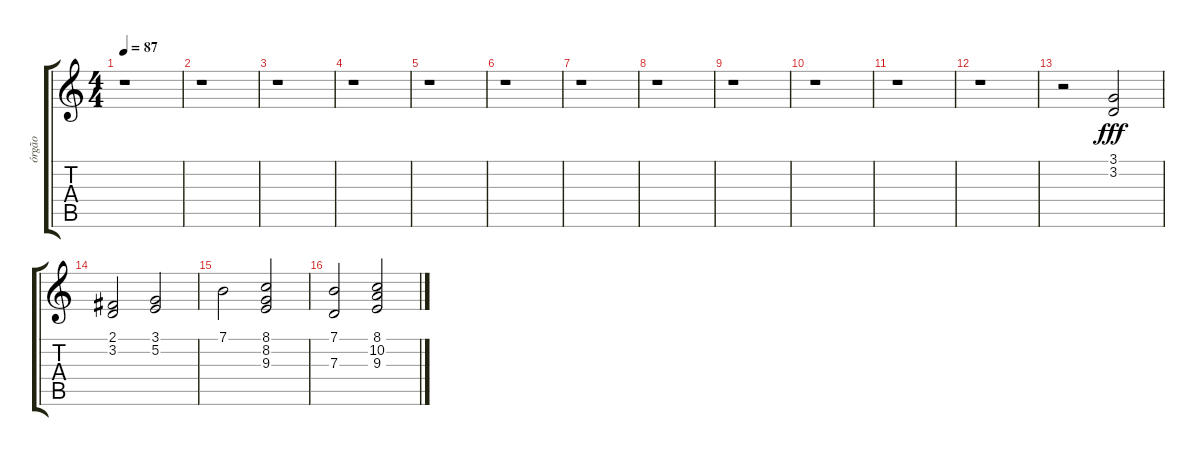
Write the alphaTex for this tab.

\track ("órgão" "órgão") {instrument percussiveorgan}
\staff {score tabs}
\tuning (E4 B3 G3 D3 A2 E2) {hide}
\ts (4 4)
\tempo 87
\clef g2
\ks c
r.1{dy f} |
r.1 |
r.1 |
r.1 |
r.1 |
r.1 |
r.1 |
r.1 |
r.1 |
r.1 |
r.1 |
r.1 |
r.2 (3.1 3.2).2{dy fff} |
(2.1 3.2).2 (3.1 5.2).2 |
7.1.2 (8.1 8.2 9.3).2 |
(7.1 7.3).2 (8.1 10.2 9.3).2
